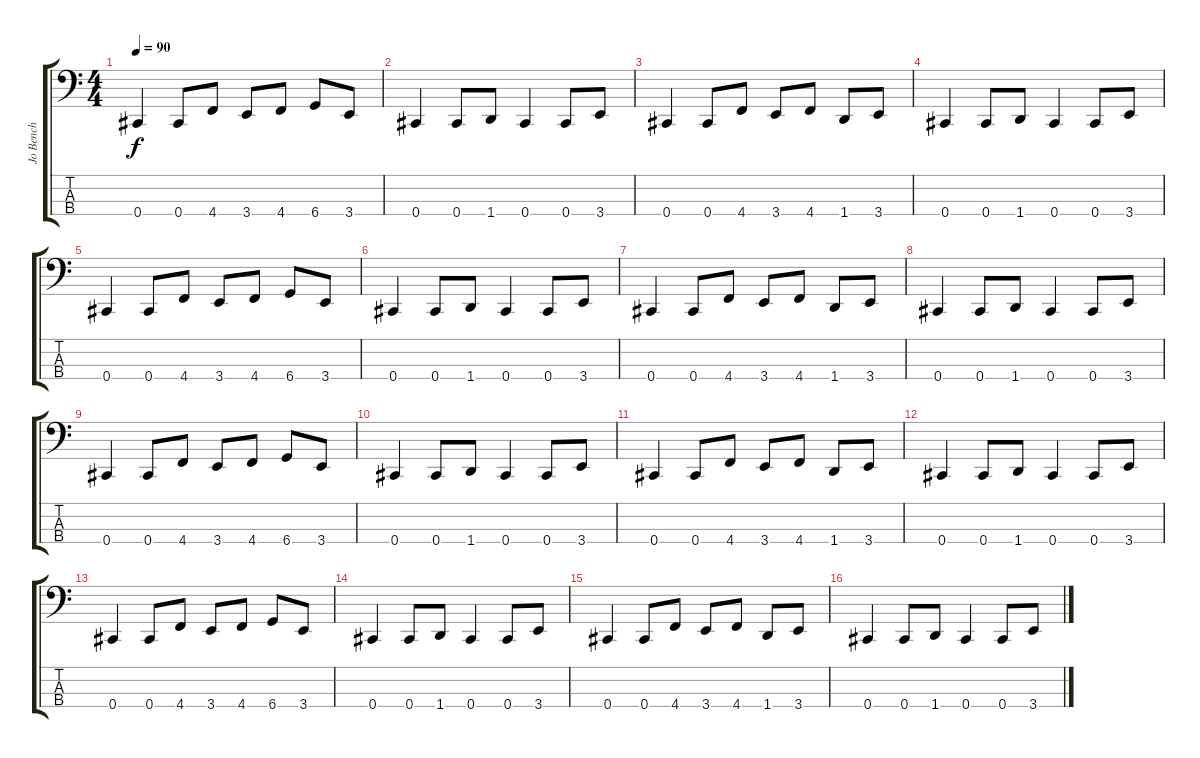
\track ("Jo Bench" "Jo Bench") {instrument electricbassfinger}
\staff {score tabs}
\tuning (E2 B1 Gb1 Db1) {hide}
\ts (4 4)
\tempo 90
\clef f4
\ks c
0.4.4{dy f} 0.4.8 4.4.8 3.4.8 4.4.8 6.4.8 3.4.8 |
0.4.4 0.4.8 1.4.8 0.4.4 0.4.8 3.4.8 |
0.4.4 0.4.8 4.4.8 3.4.8 4.4.8 1.4.8 3.4.8 |
0.4.4 0.4.8 1.4.8 0.4.4 0.4.8 3.4.8 |
0.4.4 0.4.8 4.4.8 3.4.8 4.4.8 6.4.8 3.4.8 |
0.4.4 0.4.8 1.4.8 0.4.4 0.4.8 3.4.8 |
0.4.4 0.4.8 4.4.8 3.4.8 4.4.8 1.4.8 3.4.8 |
0.4.4 0.4.8 1.4.8 0.4.4 0.4.8 3.4.8 |
0.4.4 0.4.8 4.4.8 3.4.8 4.4.8 6.4.8 3.4.8 |
0.4.4 0.4.8 1.4.8 0.4.4 0.4.8 3.4.8 |
0.4.4 0.4.8 4.4.8 3.4.8 4.4.8 1.4.8 3.4.8 |
0.4.4 0.4.8 1.4.8 0.4.4 0.4.8 3.4.8 |
0.4.4 0.4.8 4.4.8 3.4.8 4.4.8 6.4.8 3.4.8 |
0.4.4 0.4.8 1.4.8 0.4.4 0.4.8 3.4.8 |
0.4.4 0.4.8 4.4.8 3.4.8 4.4.8 1.4.8 3.4.8 |
0.4.4 0.4.8 1.4.8 0.4.4 0.4.8 3.4.8
